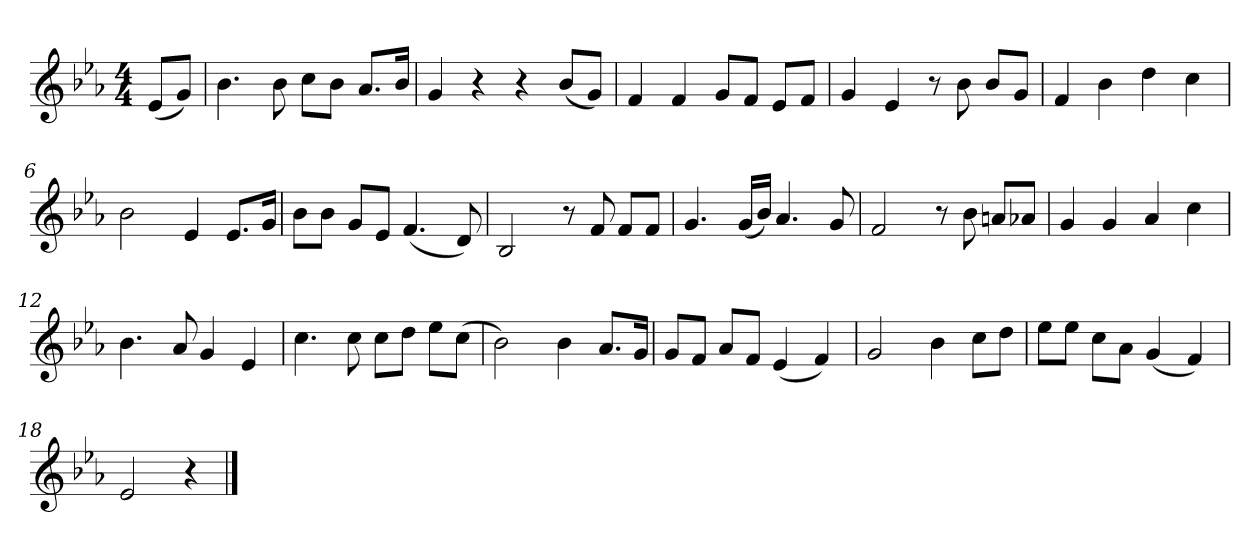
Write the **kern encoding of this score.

**kern
*part1
*staff1
*k[b-e-a-]
*M4/4
*MM120
=
(8e-L
8gJ)
=1
4.b-
8b-
8ccL
8b-J
8.a-L
16b-Jk
=2
4g
4r
4r
(8b-L
8gJ)
=3
4f
4f
8gL
8fJ
8e-L
8fJ
=4
4g
4e-
8r
8b-
8b-L
8gJ
=5
4f
4b-
4dd
4cc
=6
2b-
4e-
8.e-L
16gJk
=7
8b-L
8b-J
8gL
8e-J
(4.f
8d)
=8
2B-
8r
8f
8fL
8fJ
=9
4.g
(16gLL
16b-JJ)
4.a-
8g
=10
2f
8r
8b-
8anL
8a-XJ
=11
4g
4g
4a-
4cc
=12
4.b-
8a-
4g
4e-
=13
4.cc
8cc
8ccL
8ddJ
8ee-L
(8ccJ
=14
2b-)
4b-
8.a-L
16gJk
=15
8gL
8fJ
8a-L
8fJ
(4e-
4f)
=16
2g
4b-
8ccL
8ddJ
=17
8ee-L
8ee-J
8ccL
8a-J
(4g
4f)
=18
2e-
4r
==
*-
